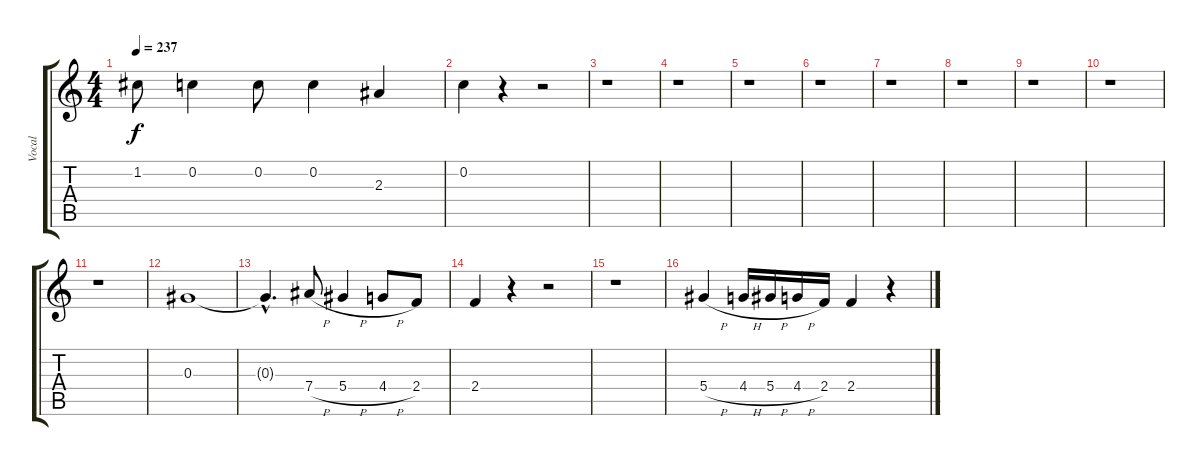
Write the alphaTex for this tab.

\track ("Vocal" "Vocal") {instrument distortionguitar}
\staff {score tabs}
\tuning (F4 C4 Ab3 Eb3 Bb2 F2) {hide}
\ts (4 4)
\tempo 237
\clef g2
\ks c
1.2{t}.8{dy f} 0.2.4 0.2.8 0.2.4 2.3.4 |
0.2.4 r.4 r.2 |
r.1 |
r.1 |
r.1 |
r.1 |
r.1 |
r.1 |
r.1 |
r.1 |
r.1 |
0.3.1 |
0.3{hac t}.4{d} 7.4{h}.8 5.4{h}.4 4.4{h}.8 2.4.8 |
2.4.4 r.4 r.2 |
r.1 |
5.4{h}.4 4.4{h}.16 5.4{h}.16 4.4{h}.16 2.4.16 2.4.4 r.4
